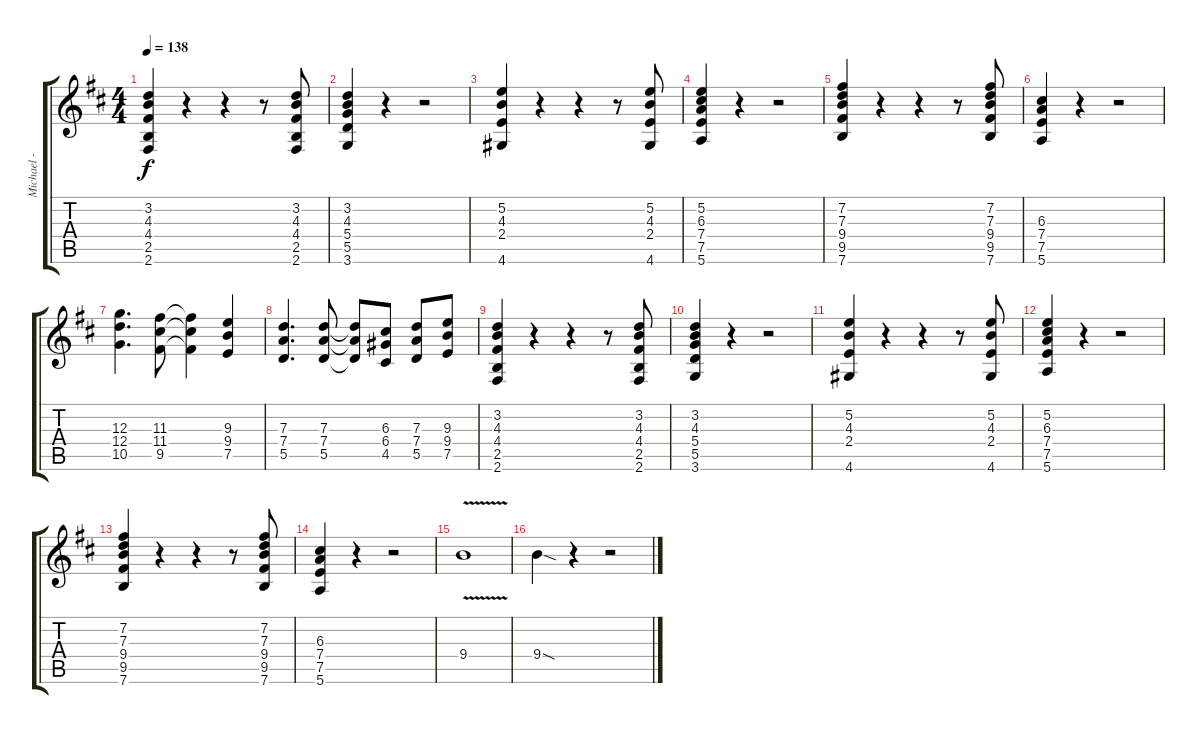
\track ("Michael - 1" "Michael - ") {instrument overdrivenguitar}
\staff {score tabs}
\tuning (E4 B3 G3 D3 A2 E2) {hide}
\ts (4 4)
\tempo 138
\clef g2
\ks d
(3.2 4.3 4.4 2.5 2.6).4{dy f} r.4 r.4 r.8 (3.2 4.3 4.4 2.5 2.6).8 |
(3.2 4.3 5.4 5.5 3.6).4 r.4 r.2 |
(5.2 4.3 2.4 4.6).4 r.4 r.4 r.8 (5.2 4.3 2.4 4.6).8 |
(5.2 6.3 7.4 7.5 5.6).4 r.4 r.2 |
(7.2 7.3 9.4 9.5 7.6).4 r.4 r.4 r.8 (7.2 7.3 9.4 9.5 7.6).8 |
(6.3 7.4 7.5 5.6).4 r.4 r.2 |
(12.3 12.4 10.5).4{d} (11.3 11.4 9.5).8 (11.3{t} 11.4{t} 9.5{t}).4 (9.3 9.4 7.5).4 |
(7.3 7.4 5.5).4{d} (7.3 7.4 5.5).8 (7.3{t} 7.4{t} 5.5{t}).8 (6.3 6.4 4.5).8 (7.3 7.4 5.5).8 (9.3 9.4 7.5).8 |
(3.2 4.3 4.4 2.5 2.6).4 r.4 r.4 r.8 (3.2 4.3 4.4 2.5 2.6).8 |
(3.2 4.3 5.4 5.5 3.6).4 r.4 r.2 |
(5.2 4.3 2.4 4.6).4 r.4 r.4 r.8 (5.2 4.3 2.4 4.6).8 |
(5.2 6.3 7.4 7.5 5.6).4 r.4 r.2 |
(7.2 7.3 9.4 9.5 7.6).4 r.4 r.4 r.8 (7.2 7.3 9.4 9.5 7.6).8 |
(6.3 7.4 7.5 5.6).4 r.4 r.2 |
9.4{v}.1 |
9.4{sod}.4 r.4 r.2
